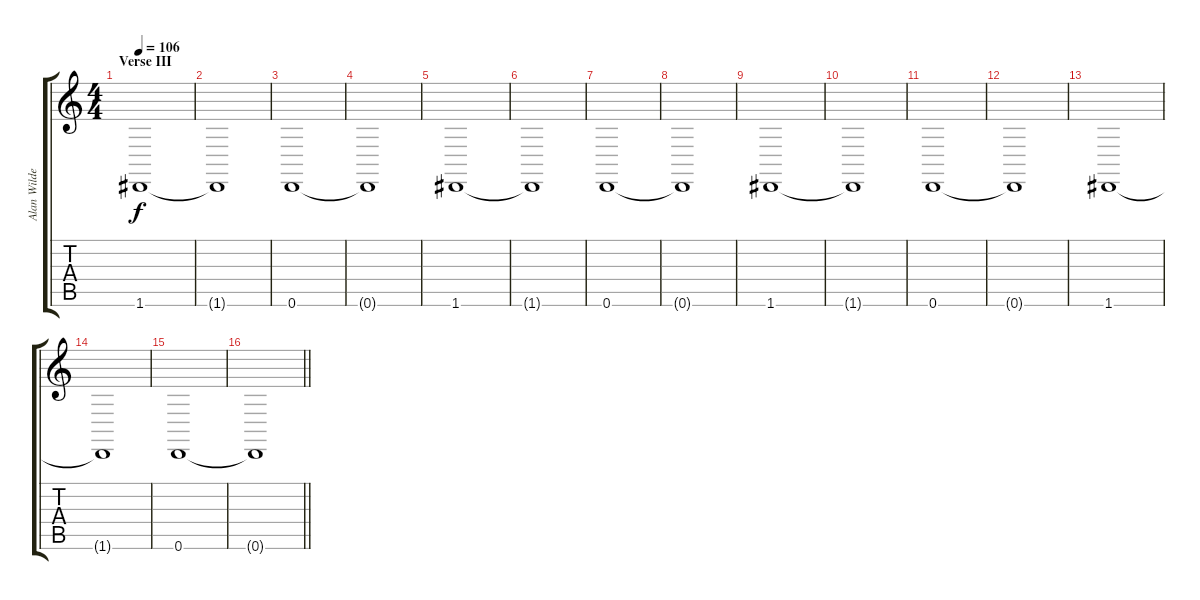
\track ("Alan Wilder - Keyboard I" "Alan Wilde") {instrument lead5charang}
\staff {score tabs}
\tuning (E4 B3 G3 D3 A2 D2) {hide}
\ts (4 4)
\section ("" "Verse III")
\tempo 106
\clef g2
\ks c
1.6.1{dy f volume 12} |
1.6{t}.1 |
0.6.1 |
0.6{t}.1 |
1.6.1 |
1.6{t}.1 |
0.6.1 |
0.6{t}.1 |
1.6.1 |
1.6{t}.1 |
0.6.1 |
0.6{t}.1 |
1.6.1 |
1.6{t}.1 |
0.6.1 |
\barLineRight lightlight
0.6{t}.1
